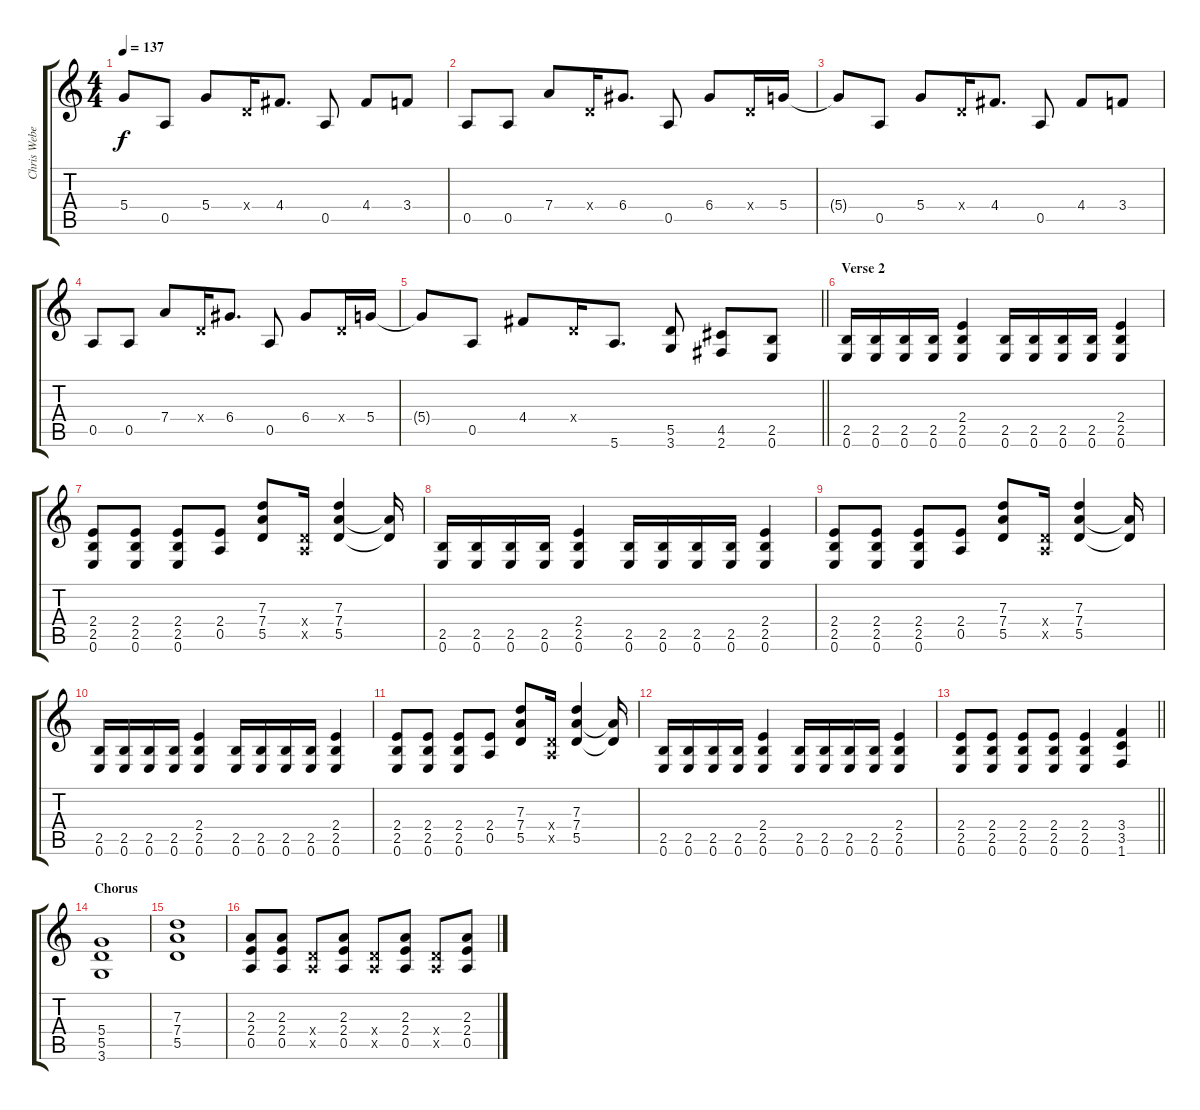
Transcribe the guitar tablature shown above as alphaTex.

\track ("Chris Weber" "Chris Webe") {instrument overdrivenguitar}
\staff {score tabs}
\tuning (E4 B3 G3 D3 A2 E2) {hide}
\ts (4 4)
\tempo 137
\clef g2
\ks c
5.4{t}.8{dy f} 0.5.8 5.4.8 0.4{x}.16 4.4.8{d} 0.5.8 4.4.8 3.4.8 |
0.5.8 0.5.8 7.4.8 0.4{x}.16 6.4.8{d} 0.5.8 6.4.8 0.4{x}.16 5.4.16 |
5.4{t}.8 0.5.8 5.4.8 0.4{x}.16 4.4.8{d} 0.5.8 4.4.8 3.4.8 |
0.5.8 0.5.8 7.4.8 0.4{x}.16 6.4.8{d} 0.5.8 6.4.8 0.4{x}.16 5.4.16 |
\barLineRight lightlight
5.4{t}.8 0.5.8 4.4.8 0.4{x}.16 5.6.8{d} (5.5 3.6).8 (4.5 2.6).8 (2.5 0.6).8 |
\section ("" "Verse 2")
(2.5 0.6).16 (2.5 0.6).16 (2.5 0.6).16 (2.5 0.6).16 (2.4 2.5 0.6).4 (2.5 0.6).16 (2.5 0.6).16 (2.5 0.6).16 (2.5 0.6).16 (2.4 2.5 0.6).4 |
(2.4 2.5 0.6).8 (2.4 2.5 0.6).8 (2.4 2.5 0.6).8 (2.4 0.5).8 (7.3 7.4 5.5).8 (0.4{x} 0.5{x}).16 (7.3 7.4 5.5).4 (7.4{t} 5.5{t}).16 |
(2.5 0.6).16 (2.5 0.6).16 (2.5 0.6).16 (2.5 0.6).16 (2.4 2.5 0.6).4 (2.5 0.6).16 (2.5 0.6).16 (2.5 0.6).16 (2.5 0.6).16 (2.4 2.5 0.6).4 |
(2.4 2.5 0.6).8 (2.4 2.5 0.6).8 (2.4 2.5 0.6).8 (2.4 0.5).8 (7.3 7.4 5.5).8 (0.4{x} 0.5{x}).16 (7.3 7.4 5.5).4 (7.4{t} 5.5{t}).16 |
(2.5 0.6).16 (2.5 0.6).16 (2.5 0.6).16 (2.5 0.6).16 (2.4 2.5 0.6).4 (2.5 0.6).16 (2.5 0.6).16 (2.5 0.6).16 (2.5 0.6).16 (2.4 2.5 0.6).4 |
(2.4 2.5 0.6).8 (2.4 2.5 0.6).8 (2.4 2.5 0.6).8 (2.4 0.5).8 (7.3 7.4 5.5).8 (0.4{x} 0.5{x}).16 (7.3 7.4 5.5).4 (7.4{t} 5.5{t}).16 |
(2.5 0.6).16 (2.5 0.6).16 (2.5 0.6).16 (2.5 0.6).16 (2.4 2.5 0.6).4 (2.5 0.6).16 (2.5 0.6).16 (2.5 0.6).16 (2.5 0.6).16 (2.4 2.5 0.6).4 |
\barLineRight lightlight
(2.4 2.5 0.6).8 (2.4 2.5 0.6).8 (2.4 2.5 0.6).8 (2.4 2.5 0.6).8 (2.4 2.5 0.6).4 (3.4 3.5 1.6).4 |
\section ("" "Chorus")
(5.4 5.5 3.6).1 |
(7.3 7.4 5.5).1 |
(2.3 2.4 0.5).8 (2.3 2.4 0.5).8 (0.4{x} 0.5{x}).8 (2.3 2.4 0.5).8 (0.4{x} 0.5{x}).8 (2.3 2.4 0.5).8 (0.4{x} 0.5{x}).8 (2.3 2.4 0.5).8
